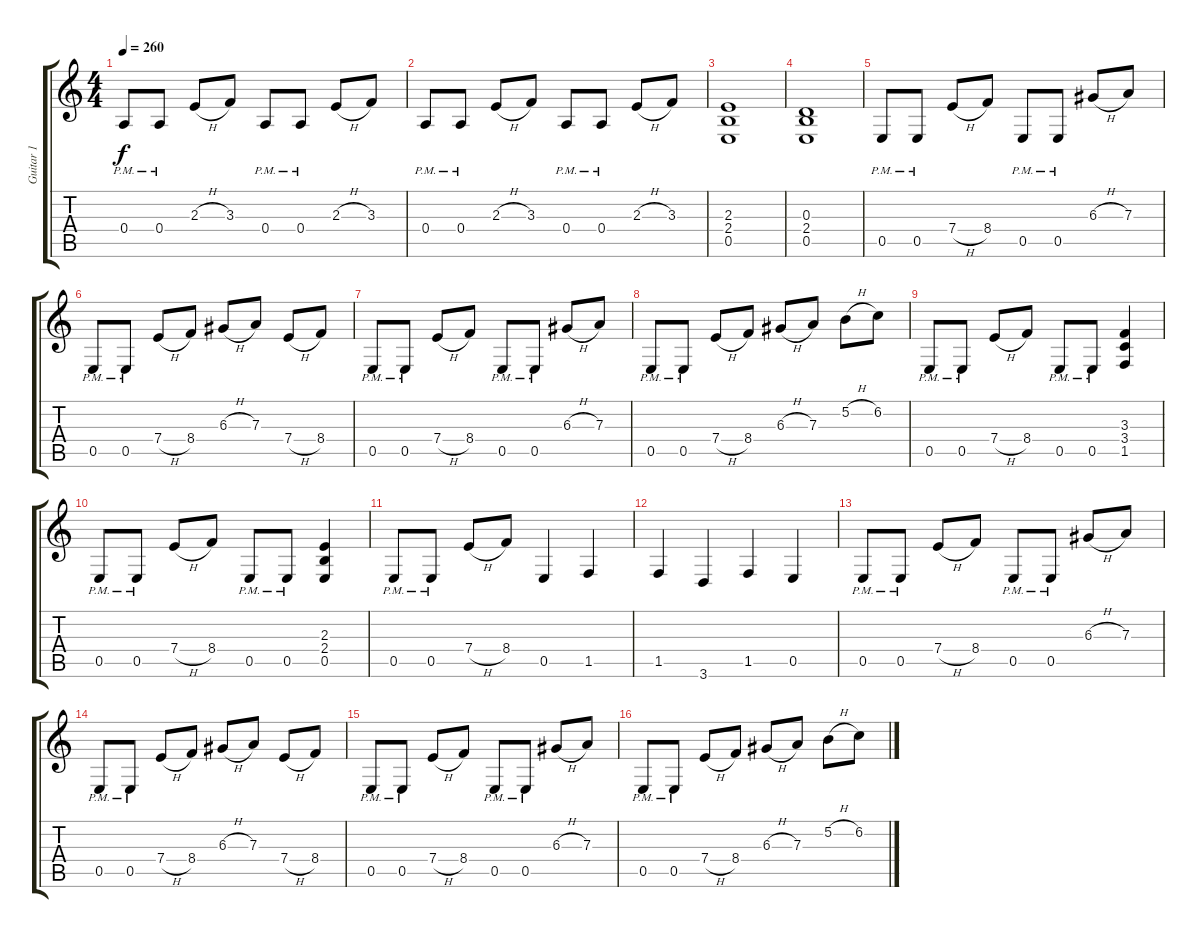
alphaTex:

\track ("Guitar 1" "Guitar 1") {instrument distortionguitar}
\staff {score tabs}
\tuning (B3 Gb3 D3 A2 E2 B1) {hide}
\ts (4 4)
\tempo 260
\clef g2
\ks c
0.4{pm}.8{dy f} 0.4{pm}.8 2.3{h}.8 3.3.8 0.4{pm}.8 0.4{pm}.8 2.3{h}.8 3.3.8 |
0.4{pm}.8 0.4{pm}.8 2.3{h}.8 3.3.8 0.4{pm}.8 0.4{pm}.8 2.3{h}.8 3.3.8 |
(2.3 2.4 0.5).1 |
(0.3 2.4 0.5).1 |
0.5{pm}.8 0.5{pm}.8 7.4{h}.8 8.4.8 0.5{pm}.8 0.5{pm}.8 6.3{h}.8 7.3.8 |
0.5{pm}.8 0.5{pm}.8 7.4{h}.8 8.4.8 6.3{h}.8 7.3.8 7.4{h}.8 8.4.8 |
0.5{pm}.8 0.5{pm}.8 7.4{h}.8 8.4.8 0.5{pm}.8 0.5{pm}.8 6.3{h}.8 7.3.8 |
0.5{pm}.8 0.5{pm}.8 7.4{h}.8 8.4.8 6.3{h}.8 7.3.8 5.2{h}.8 6.2.8 |
0.5{pm}.8 0.5{pm}.8 7.4{h}.8 8.4.8 0.5{pm}.8 0.5{pm}.8 (3.3 3.4 1.5).4 |
0.5{pm}.8 0.5{pm}.8 7.4{h}.8 8.4.8 0.5{pm}.8 0.5{pm}.8 (2.3 2.4 0.5).4 |
0.5{pm}.8 0.5{pm}.8 7.4{h}.8 8.4.8 0.5.4 1.5.4 |
1.5.4 3.6.4 1.5.4 0.5.4 |
0.5{pm}.8 0.5{pm}.8 7.4{h}.8 8.4.8 0.5{pm}.8 0.5{pm}.8 6.3{h}.8 7.3.8 |
0.5{pm}.8 0.5{pm}.8 7.4{h}.8 8.4.8 6.3{h}.8 7.3.8 7.4{h}.8 8.4.8 |
0.5{pm}.8 0.5{pm}.8 7.4{h}.8 8.4.8 0.5{pm}.8 0.5{pm}.8 6.3{h}.8 7.3.8 |
0.5{pm}.8 0.5{pm}.8 7.4{h}.8 8.4.8 6.3{h}.8 7.3.8 5.2{h}.8 6.2.8
